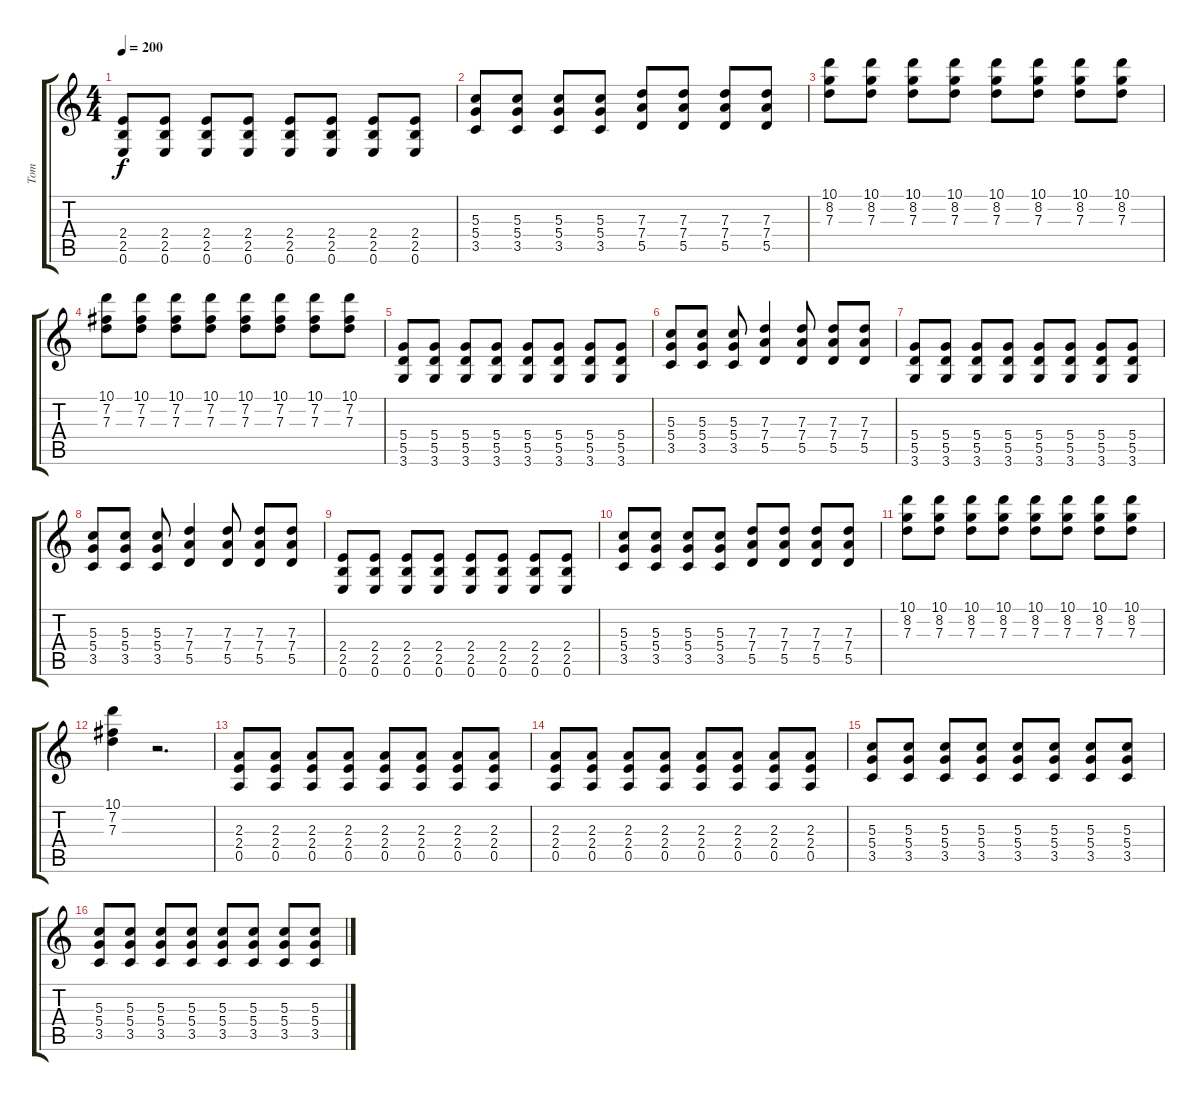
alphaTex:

\track ("Tom" "Tom") {instrument overdrivenguitar}
\staff {score tabs}
\tuning (E4 B3 G3 D3 A2 E2) {hide}
\ts (4 4)
\tempo 200
\clef g2
\ks c
(2.4 2.5 0.6).8{dy f} (2.4 2.5 0.6).8 (2.4 2.5 0.6).8 (2.4 2.5 0.6).8 (2.4 2.5 0.6).8 (2.4 2.5 0.6).8 (2.4 2.5 0.6).8 (2.4 2.5 0.6).8 |
(5.3 5.4 3.5).8 (5.3 5.4 3.5).8 (5.3 5.4 3.5).8 (5.3 5.4 3.5).8 (7.3 7.4 5.5).8 (7.3 7.4 5.5).8 (7.3 7.4 5.5).8 (7.3 7.4 5.5).8 |
(10.1 8.2 7.3).8 (10.1 8.2 7.3).8 (10.1 8.2 7.3).8 (10.1 8.2 7.3).8 (10.1 8.2 7.3).8 (10.1 8.2 7.3).8 (10.1 8.2 7.3).8 (10.1 8.2 7.3).8 |
(10.1 7.2 7.3).8 (10.1 7.2 7.3).8 (10.1 7.2 7.3).8 (10.1 7.2 7.3).8 (10.1 7.2 7.3).8 (10.1 7.2 7.3).8 (10.1 7.2 7.3).8 (10.1 7.2 7.3).8 |
(5.4 5.5 3.6).8 (5.4 5.5 3.6).8 (5.4 5.5 3.6).8 (5.4 5.5 3.6).8 (5.4 5.5 3.6).8 (5.4 5.5 3.6).8 (5.4 5.5 3.6).8 (5.4 5.5 3.6).8 |
(5.3 5.4 3.5).8 (5.3 5.4 3.5).8 (5.3 5.4 3.5).8 (7.3 7.4 5.5).4 (7.3 7.4 5.5).8 (7.3 7.4 5.5).8 (7.3 7.4 5.5).8 |
(5.4 5.5 3.6).8 (5.4 5.5 3.6).8 (5.4 5.5 3.6).8 (5.4 5.5 3.6).8 (5.4 5.5 3.6).8 (5.4 5.5 3.6).8 (5.4 5.5 3.6).8 (5.4 5.5 3.6).8 |
(5.3 5.4 3.5).8 (5.3 5.4 3.5).8 (5.3 5.4 3.5).8 (7.3 7.4 5.5).4 (7.3 7.4 5.5).8 (7.3 7.4 5.5).8 (7.3 7.4 5.5).8 |
(2.4 2.5 0.6).8 (2.4 2.5 0.6).8 (2.4 2.5 0.6).8 (2.4 2.5 0.6).8 (2.4 2.5 0.6).8 (2.4 2.5 0.6).8 (2.4 2.5 0.6).8 (2.4 2.5 0.6).8 |
(5.3 5.4 3.5).8 (5.3 5.4 3.5).8 (5.3 5.4 3.5).8 (5.3 5.4 3.5).8 (7.3 7.4 5.5).8 (7.3 7.4 5.5).8 (7.3 7.4 5.5).8 (7.3 7.4 5.5).8 |
(10.1 8.2 7.3).8 (10.1 8.2 7.3).8 (10.1 8.2 7.3).8 (10.1 8.2 7.3).8 (10.1 8.2 7.3).8 (10.1 8.2 7.3).8 (10.1 8.2 7.3).8 (10.1 8.2 7.3).8 |
(10.1 7.2 7.3).4 r.2{d} |
(2.3 2.4 0.5).8 (2.3 2.4 0.5).8 (2.3 2.4 0.5).8 (2.3 2.4 0.5).8 (2.3 2.4 0.5).8 (2.3 2.4 0.5).8 (2.3 2.4 0.5).8 (2.3 2.4 0.5).8 |
(2.3 2.4 0.5).8 (2.3 2.4 0.5).8 (2.3 2.4 0.5).8 (2.3 2.4 0.5).8 (2.3 2.4 0.5).8 (2.3 2.4 0.5).8 (2.3 2.4 0.5).8 (2.3 2.4 0.5).8 |
(5.3 5.4 3.5).8 (5.3 5.4 3.5).8 (5.3 5.4 3.5).8 (5.3 5.4 3.5).8 (5.3 5.4 3.5).8 (5.3 5.4 3.5).8 (5.3 5.4 3.5).8 (5.3 5.4 3.5).8 |
(5.3 5.4 3.5).8 (5.3 5.4 3.5).8 (5.3 5.4 3.5).8 (5.3 5.4 3.5).8 (5.3 5.4 3.5).8 (5.3 5.4 3.5).8 (5.3 5.4 3.5).8 (5.3 5.4 3.5).8
